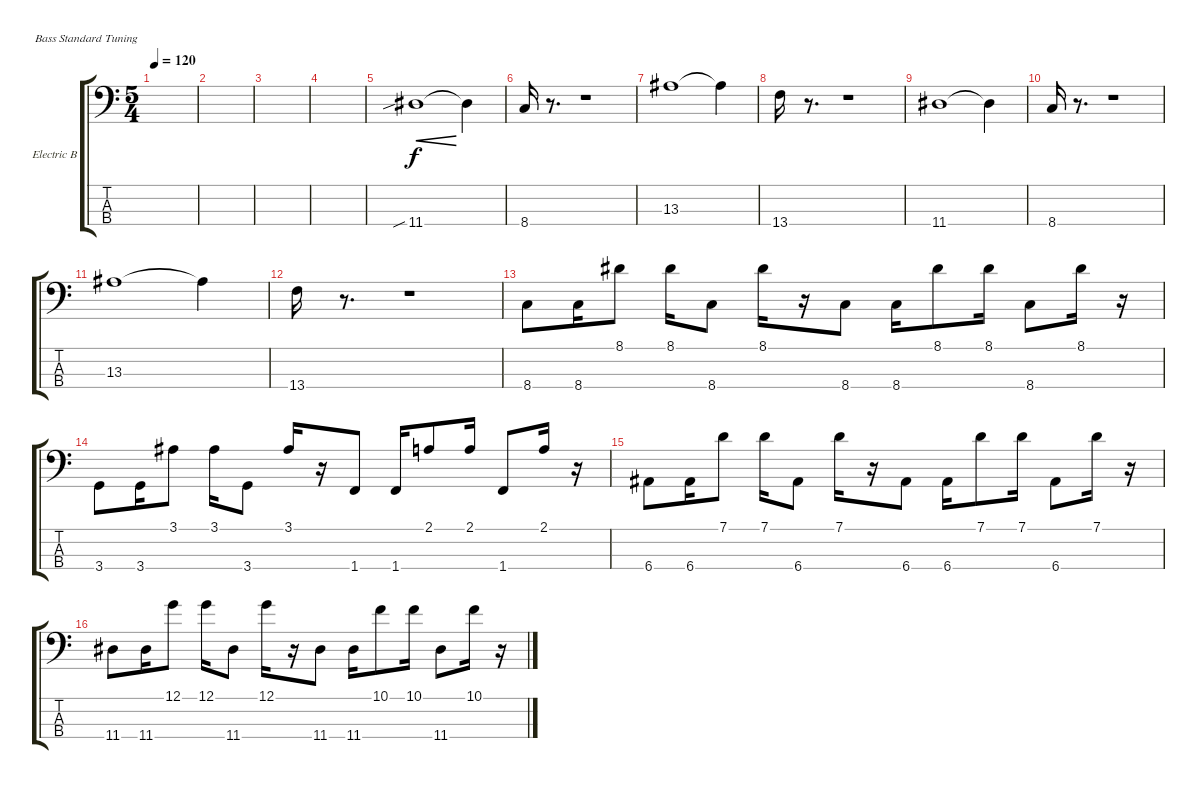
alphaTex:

\defaultSystemsLayout 4
\bracketExtendMode groupsimilarinstruments
\firstSystemTrackNameOrientation horizontal
\otherSystemsTrackNameOrientation horizontal
\track ("Electric Bass" "Electric B") {instrument electricbassfinger}
\staff {score tabs}
\tuning (G2 D2 A1 E1)
\ts (5 4)
\tempo 120
\clef f4
\scale
0.487395
\ks c
|
\scale
0.256303 |
\scale
0.256303 |
\scale
0.333333 |
\scale
0.333333 11.4{sib}.1{cre} 11.4{t}.4 |
\scale
0.333333 8.4.16 r.8{d} r.1 |
\scale
0.333333 13.3.1 13.3{t}.4 |
\scale
0.333333 13.4.16 r.8{d} r.1 |
\scale
0.333333 11.4.1 11.4{t}.4 |
\scale
0.333333 8.4.16 r.8{d} r.1 |
\scale
0.333333 13.3.1 13.3{t}.4 |
\scale
0.333333 13.4.16 r.8{d} r.1 |
\scale
0.333333 8.4.8 8.4.16 8.1.8 8.1.16 8.4.8 8.1.16 r.16 8.4.8 8.4.16 8.1.8 8.1.16 8.4.8 8.1.16 r.16 |
\scale
0.333333 3.4.8 3.4.16 3.1.8 3.1.16 3.4.8 3.1.16 r.16 1.4.8 1.4.16 2.1.8 2.1.16 1.4.8 2.1.16 r.16 |
\scale
0.333333 6.4.8 6.4.16 7.1.8 7.1.16 6.4.8 7.1.16 r.16 6.4.8 6.4.16 7.1.8 7.1.16 6.4.8 7.1.16 r.16 |
\scale
0.333333 11.4.8 11.4.16 12.1.8 12.1.16 11.4.8 12.1.16 r.16 11.4.8 11.4.16 10.1.8 10.1.16 11.4.8 10.1.16 r.16
